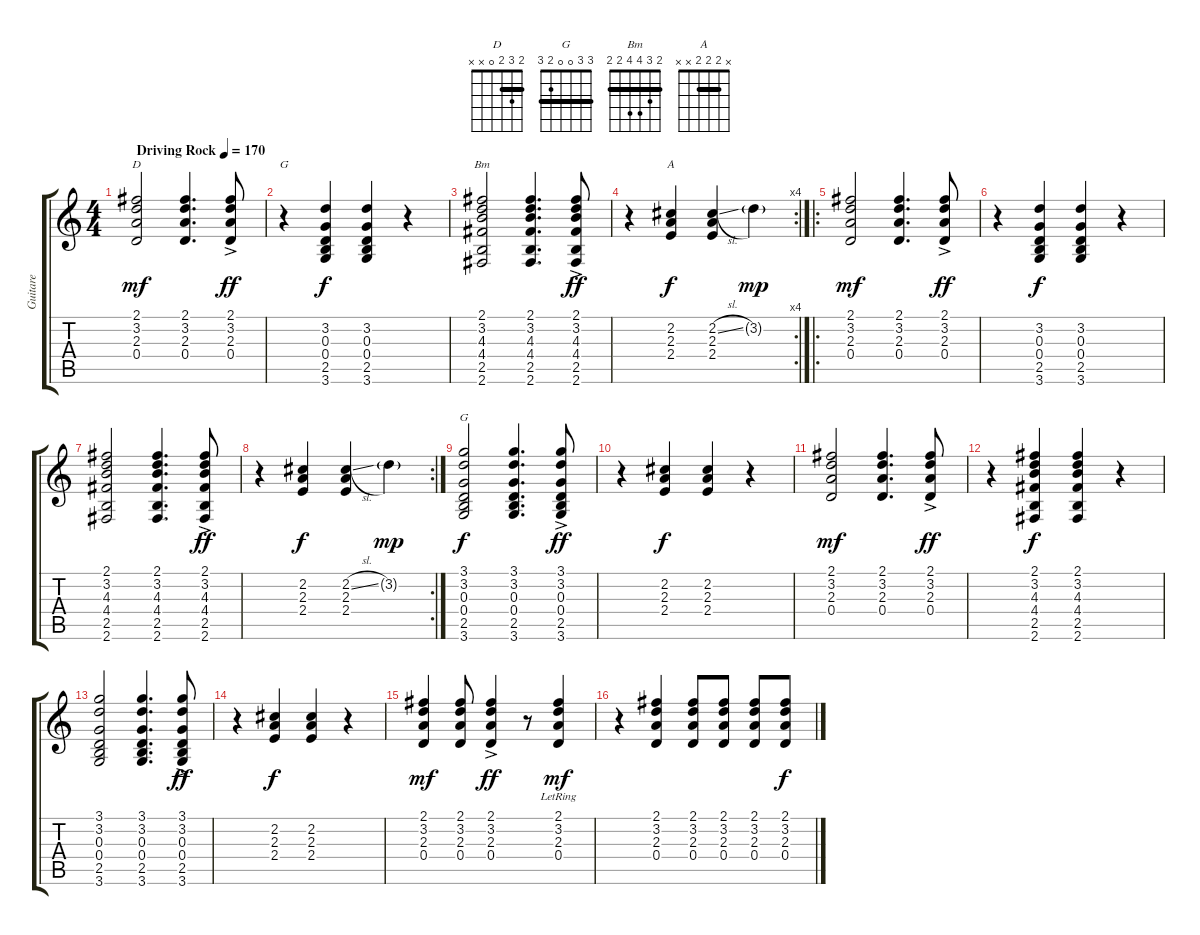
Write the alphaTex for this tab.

\track ("Guitare" "Guitare") {instrument acousticguitarsteel}
\staff {score tabs}
\tuning (E4 B3 G3 D3 A2 E2) {hide}
\chord ("D" 2 3 2 0 x x) {barre 2}
\chord ("G" x 3 0 0 2 3)
\chord ("Bm" 2 3 4 4 2 2) {barre 2}
\chord ("A" x 2 2 2 x x) {barre 2}
\chord ("G" 3 3 0 0 2 3) {barre 3}
\ts (4 4)
\tempo (170 "Driving Rock")
\clef g2
\ks c
(2.1 3.2 2.3 0.4).2{ch "D" dy mf instrument acousticguitarsteel} (2.1 3.2 2.3 0.4).4{d} (2.1{ac} 3.2{ac} 2.3{ac} 0.4{ac}).8{dy ff} |
r.4{ch "G"} (3.2 0.3 0.4 2.5 3.6).4{dy f} (3.2 0.3 0.4 2.5 3.6).4 r.4 |
(2.1 3.2 4.3 4.4 2.5 2.6).2{ch "Bm"} (2.1 3.2 4.3 4.4 2.5 2.6).4{d} (2.1{ac} 3.2{ac} 4.3{ac} 4.4{ac} 2.5{ac} 2.6{ac}).8{dy ff} |
\rc 4
r.4 (2.2 2.3 2.4).4{ch "A" dy f} (2.2{sl} 2.3 2.4).4 3.2{g}.4{dy mp} |
\ro
(2.1 3.2 2.3 0.4).2{dy mf} (2.1 3.2 2.3 0.4).4{d} (2.1{ac} 3.2{ac} 2.3{ac} 0.4{ac}).8{dy ff} |
r.4 (3.2 0.3 0.4 2.5 3.6).4{dy f} (3.2 0.3 0.4 2.5 3.6).4 r.4 |
(2.1 3.2 4.3 4.4 2.5 2.6).2 (2.1 3.2 4.3 4.4 2.5 2.6).4{d} (2.1{ac} 3.2{ac} 4.3{ac} 4.4{ac} 2.5{ac} 2.6{ac}).8{dy ff} |
\rc 2
r.4 (2.2 2.3 2.4).4{dy f} (2.2{sl} 2.3 2.4).4 3.2{g}.4{dy mp} |
(3.1 3.2 0.3 0.4 2.5 3.6).2{ch "G" dy f} (3.1 3.2 0.3 0.4 2.5 3.6).4{d} (3.1{ac} 3.2{ac} 0.3{ac} 0.4{ac} 2.5{ac} 3.6{ac}).8{dy ff} |
r.4 (2.2 2.3 2.4).4{dy f} (2.2 2.3 2.4).4 r.4 |
(2.1 3.2 2.3 0.4).2{dy mf} (2.1 3.2 2.3 0.4).4{d} (2.1{ac} 3.2{ac} 2.3{ac} 0.4{ac}).8{dy ff} |
r.4 (2.1 3.2 4.3 4.4 2.5 2.6).4{dy f} (2.1 3.2 4.3 4.4 2.5 2.6).4 r.4 |
(3.1 3.2 0.3 0.4 2.5 3.6).2 (3.1 3.2 0.3 0.4 2.5 3.6).4{d} (3.1{ac} 3.2{ac} 0.3{ac} 0.4{ac} 2.5{ac} 3.6{ac}).8{dy ff} |
r.4 (2.2 2.3 2.4).4{dy f} (2.2 2.3 2.4).4 r.4 |
(2.1 3.2 2.3 0.4).4{dy mf} (2.1 3.2 2.3 0.4).8 (2.1{ac} 3.2{ac} 2.3{ac} 0.4{ac}).4{dy ff} r.8 (2.1{lr} 3.2{lr} 2.3{lr} 0.4{lr}).4{dy mf} |
r.4 (2.1 3.2 2.3 0.4).4 (2.1 3.2 2.3 0.4).8 (2.1 3.2 2.3 0.4).8 (2.1 3.2 2.3 0.4).8 (2.1 3.2 2.3 0.4).8{dy f}
